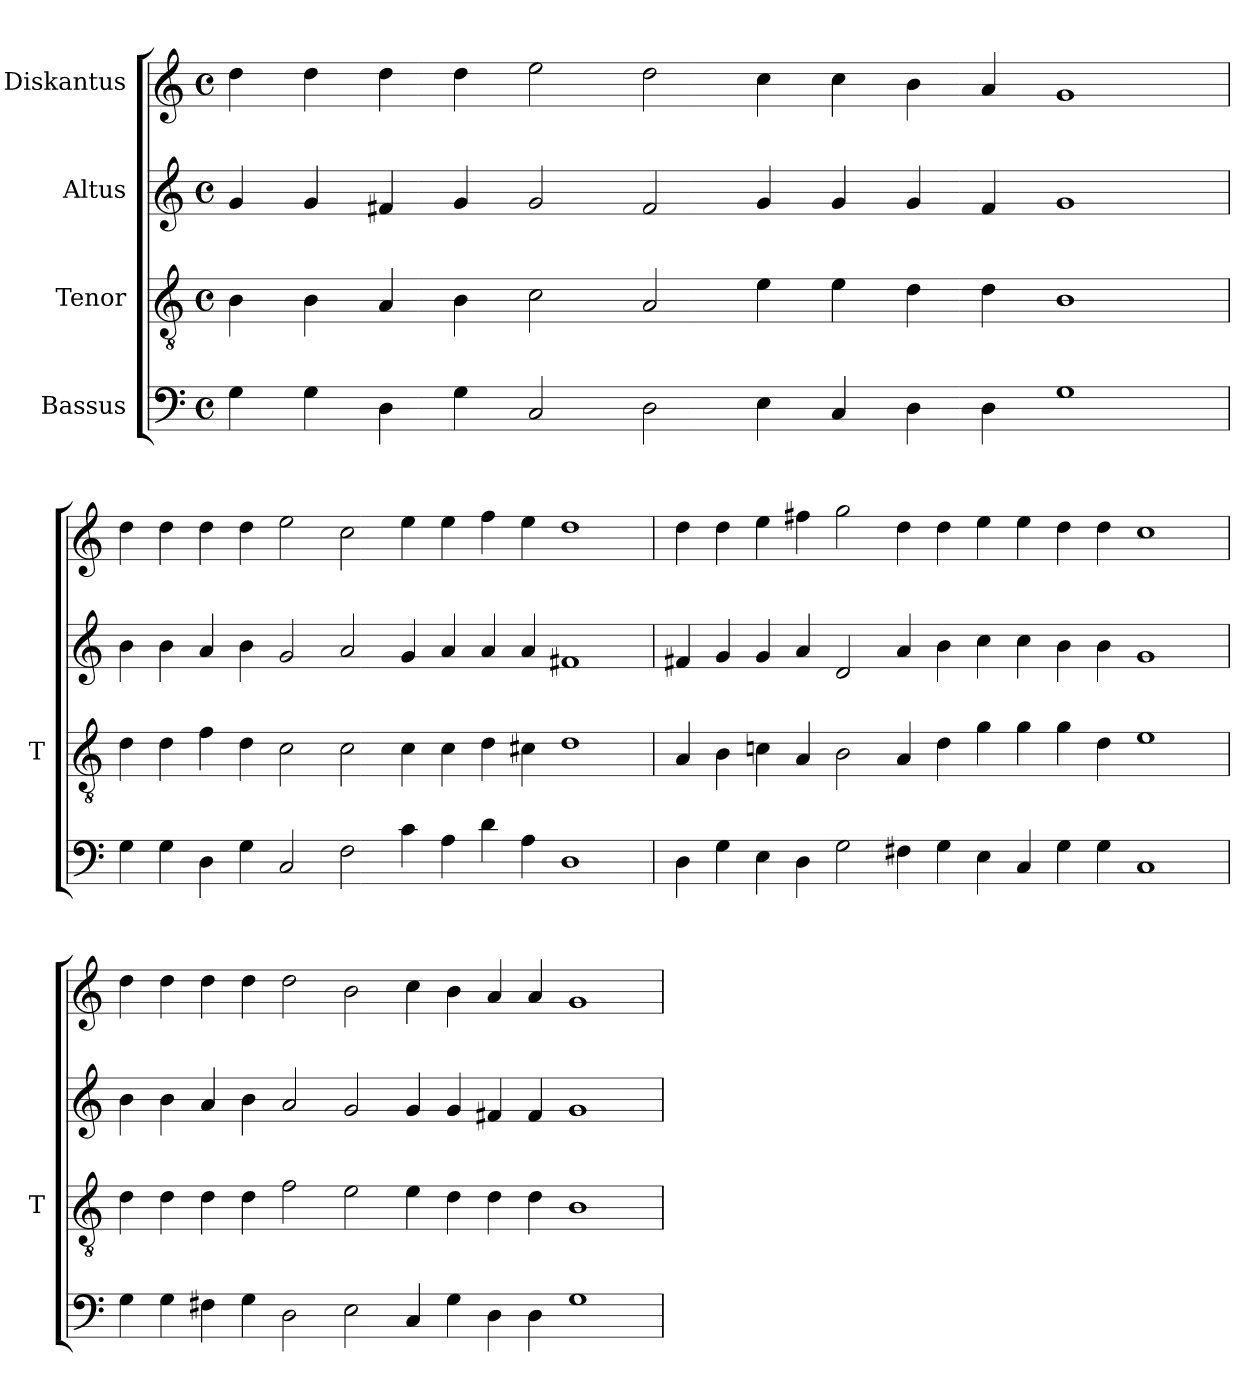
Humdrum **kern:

**kern	**kern	**kern	**kern
*part4	*part3	*part2	*part1
*staff4	*staff3	*staff2	*staff1
*I"Bassus	*I"Tenor	*I"Altus	*I"Diskantus
*	*I'T	*	*
*clefF4	*clefGv2	*clefG2	*clefG2
*k[]	*k[]	*k[]	*k[]
*M4/4	*M4/4	*M4/4	*M4/4
*met(c)	*met(c)	*met(c)	*met(c)
=	=	=	=
4G	4B	4g	4dd
4G	4B	4g	4dd
4D	4A	4f#X	4dd
4G	4B	4g	4dd
2C	2c	2g	2ee
2D	2A	2f#	2dd
4E	4e	4g	4cc
4C	4e	4g	4cc
4D	4d	4g	4b
4D	4d	4f#	4a
1G	1B	1g	1g
=	=	=	=
4G	4d	4b	4dd
4G	4d	4b	4dd
4D	4f	4a	4dd
4G	4d	4b	4dd
2C	2c	2g	2ee
2F	2c	2a	2cc
4c	4c	4g	4ee
4A	4c	4a	4ee
4d	4d	4a	4ff
4A	4c#X	4a	4ee
1D	1d	1f#X	1dd
=	=	=	=
4D	4A	4f#X	4dd
4G	4B	4g	4dd
4E	4cn	4g	4ee
4D	4A	4a	4ff#X
2G	2B	2d	2gg
4F#X	4A	4a	4dd
4G	4d	4b	4dd
4E	4g	4cc	4ee
4C	4g	4cc	4ee
4G	4g	4b	4dd
4G	4d	4b	4dd
1C	1e	1g	1cc
=	=	=	=
4G	4d	4b	4dd
4G	4d	4b	4dd
4F#X	4d	4a	4dd
4G	4d	4b	4dd
2D	2f	2a	2dd
2E	2e	2g	2b
4C	4e	4g	4cc
4G	4d	4g	4b
4D	4d	4f#X	4a
4D	4d	4f#	4a
1G	1B	1g	1g
=	=	=	=
*-	*-	*-	*-
